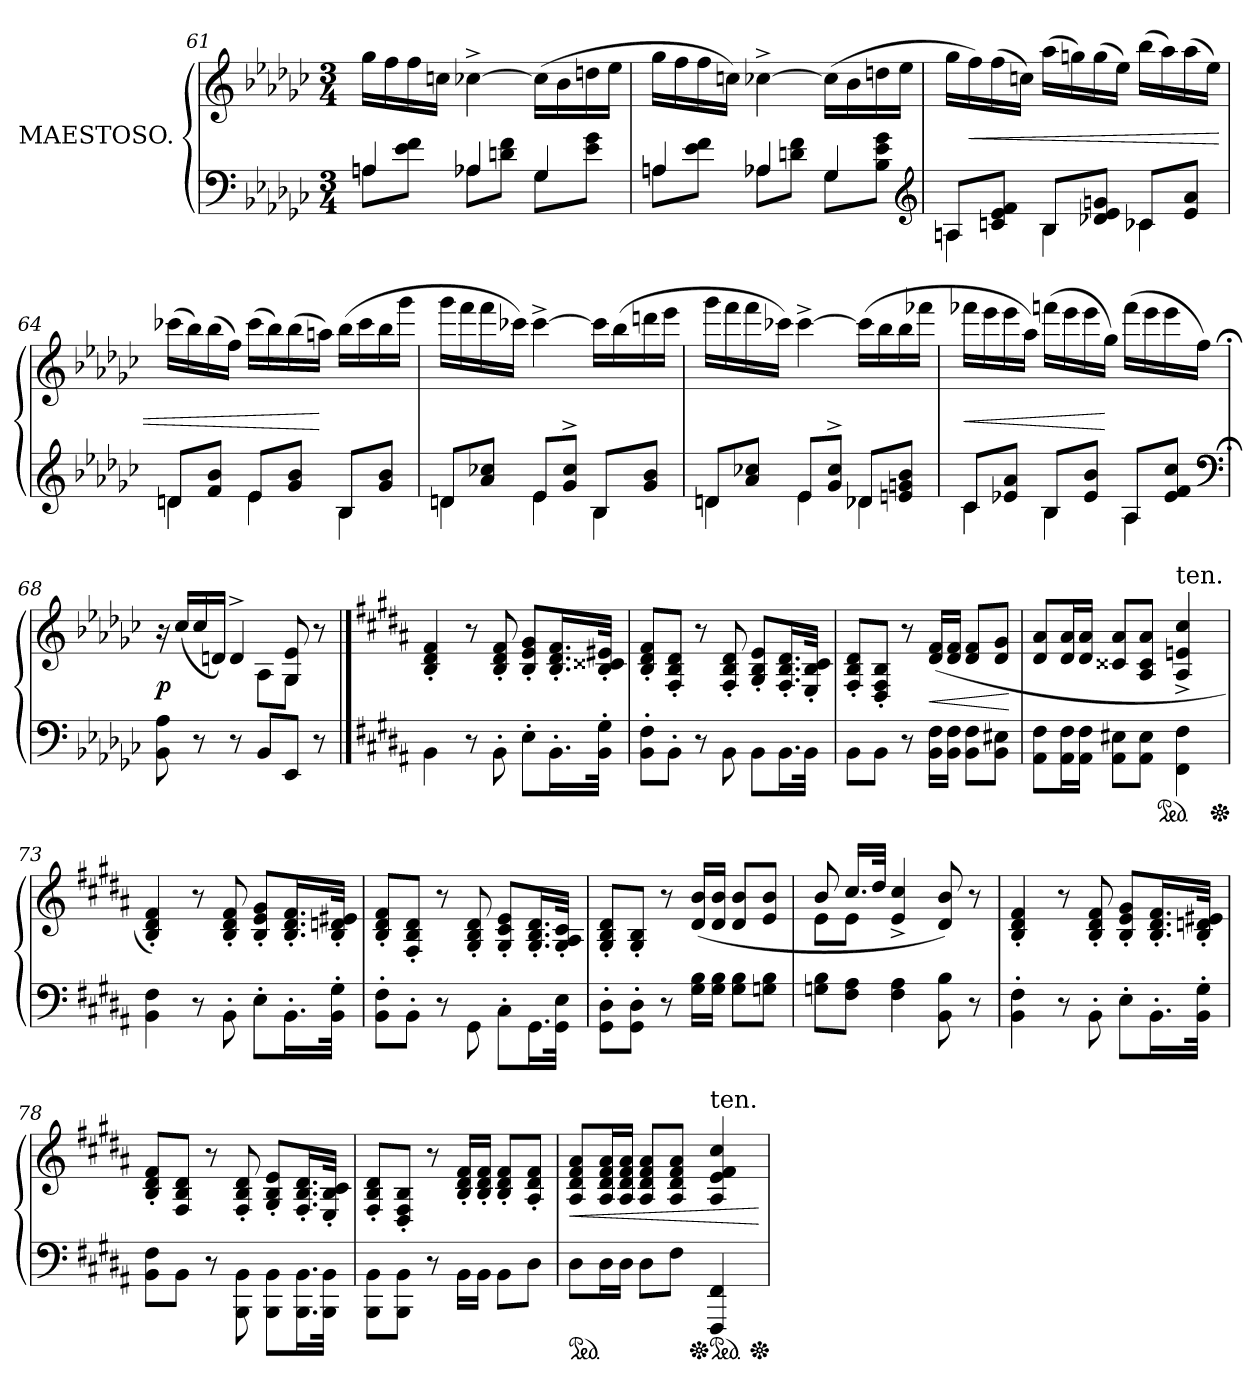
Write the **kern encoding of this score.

**kern	**kern	**dynam
*part1	*part1	*part1
*staff2	*staff1	*staff1/2
*I"MAESTOSO.	*	*
*clefF4	*clefG2	*
*k[b-e-a-d-g-c-]	*k[b-e-a-d-g-c-]	*
*e-:	*e-:	*
*M3/4	*M3/4	*
=61	=61	=61
*^	*	*
4An	8AnL	16gg-LL	.
.	.	16ff	.
.	8e- 8fJ	16ff	.
.	.	16ccnJJ	.
4A-X	8A-XL	[4cc-X^>	.
.	8dn 8fJ	.	.
4G-	8G-L	(16cc-LL]	.
.	.	16b-	.
.	8e- 8g-J	16ddn	.
.	.	16ee-JJ	.
=62	=62	=62	=62
4An	8AnL	16gg-LL	.
.	.	16ff	.
.	8e- 8fJ	16ff	.
.	.	16ccnJJ)	.
4A-X	8A-XL	[4cc-X^>	.
.	8dn 8fJ	.	.
4G-	8G-L	(16cc-LL]	.
.	.	16b-	.
.	8B- 8e- 8g-J	16ddn	.
.	.	16ee-JJ	.
*clefG2	*	*	*
=63	=63	=63	=63
8AnL	4An	16gg-LL	.
.	.	16ff)	<
8cn 8e- 8fJ	.	(16ff	.
.	.	16ccnJJ)	.
8B-L	4B-	(16aa-LL	.
.	.	16ggn)	.
8d-X 8e- 8gnJ	.	(16gg	.
.	.	16ee-JJ)	.
8c-XL	4c-X	(16bb-LL	.
.	.	16aa-)	.
8e- 8a-J	.	(16aa-	.
.	.	16ee-JJ)	.
=64	=64	=64	=64
8dnL	4dn	(16ccc-XLL	.
.	.	16bb-)	.
8f 8b-J	.	(16bb-	.
.	.	16ffJJ)	.
8e-L	4e-	(16ccc-LL	.
.	.	16bb-)	.
8g- 8b-J	.	(16bb-	.
.	.	16aanJJ)	[
8B-L	4B-	(16bb-LL	.
.	.	16ccc-	.
8g- 8b-J	.	16bb-	.
.	.	16ggg-JJ	.
=65	=65	=65	=65
8dnL	4dn	16ggg-LL	.
.	.	16fff	.
8a- 8cc-XJ	.	16fff	.
.	.	16ccc-XJJ)	.
8e-L	4e-	[4ccc-^<	.
8g-^> 8cc-^>J	.	.	.
8B-L	4B-	16ccc-LL]	.
.	.	(16bb-	.
8g- 8b-J	.	16dddn	.
.	.	16eee-JJ	.
=66	=66	=66	=66
8dnL	4dn	16ggg-LL	.
.	.	16fff	.
8a- 8cc-XJ	.	16fff	.
.	.	16ccc-XJJ)	.
8e-L	4e-	[4ccc-^<	.
8g-^> 8cc-^>J	.	.	.
8d-XL	4d-X	(16ccc-LL]	.
.	.	16bb-	.
8en 8gn 8b-J	.	16bb-	.
.	.	16fff-XJJ	.
=67	=67	=67	=67
8c-L	4c-	16fff-XLL	<
.	.	16eee-	.
8e-X 8a-J	.	16eee-	.
.	.	16aa-JJ)	.
8B-L	4B-	(16fffnLL	.
.	.	16eee-	.
8e- 8b-J	.	16eee-	.
.	.	16gg-JJ)	[
8A-L	4A-	(16fffLL	.
.	.	16eee-	.
8e- 8f 8cc-J	.	16eee-	.
.	.	16ffJJ)	.
*v	*v	*	*
*clefF4	*	*
=68;	=68;	=68;
*	*^	*
8BB- 8A-	16r	4.rcyy	p
.	(16cc-LL	.	.
8r	16cc-	.	.
.	16dnJJ)	.	.
8r	4d^<	.	.
8BB-L	.	8A-L	.
8EE-J	8G- 8e-	8G-J	.
8r	8r	8rFyy	.
*	*v	*v	*
==69	==69	==69
*k[f#c#g#d#a#]	*k[f#c#g#d#a#]	*
*	*^	*
!	!LO:TX:a:B:t=meno mosso.	!	!
!	!LO:TX:b:t=sotto voce.	!	!
*	*v	*v	*
4BB\	4B'< 4d#'< 4f#'<	.
8r	8r	.
8BB'>\	8B'< 8d#'< 8f#'<	.
8E'>\L	8B'< 8e'< 8g#'<L	.
16.BB'>\L	16.B'< 16.d#'< 16.f#'<L	.
32BB'>\ 32G#'>\JJk	32B'< 32c##X'< 32e#X'<JJk	.
=70	=70	=70
8BB'<\ 8F#'<\L	8B'> 8d#'> 8f#'>L	.
8BB'<\J	8F#'>/ 8B'>/ 8d#'>/J	.
8r	8r	.
8BB\	8F#'>/ 8B'>/ 8d#'>/	.
8BB\L	8G#'>/ 8B'>/ 8e'>/L	.
16.BB\L	16.F#'>/ 16.B'>/ 16.d#'>/L	.
32BB\JJk	32E'>/ 32B'>/ 32c#'>/JJk	.
=71	=71	=71
8BB\L	8F#'>/ 8B'>/ 8d#'>/L	.
8BB\J	8D#'>/ 8F#'>/ 8B'>/J	.
8r	8r	.
16BB 16F#LL	(>16d# 16f#LL	<
16BB 16F#JJ	16d# 16f#JJ	.
8BB\ 8F#\L	8d# 8f#L	.
8BB\ 8E#X\J	8d# 8g#J	.
.	.	[
=72	=72	=72
*	*^	*
8AA#\ 8F#\L	8d# 8a#L	4..ryy	.
16AA#\ 16F#\L	16d# 16a#L	.	.
16AA#\ 16F#\JJ	16d# 16a#JJ	.	.
8AA#\ 8E#X\L	8c##X 8a#L	.	.
8AA#\ 8E#\J	8A# 8c## 8a#J	.	.
*ped	*	*	*
.	.	4ryy	.
!	!LO:TX:a:t=ten.	!	!
4FF#\ 4F#\	4A#^ 4en^ 4cc#^	.	.
.	.	16ryy	.
*Xped	*	*	*
*	*v	*v	*
=73	=73	=73
4BB 4F#	4B'< 4d#'< 4f#'<)	.
8r	8r	.
8BB'>\	8B'< 8d#'< 8f#'<	.
8E'>\L	8B'< 8e'< 8g#'<L	.
16.BB'>\L	16.B'< 16.d#'< 16.f#'<L	.
32BB'>\ 32G#'>\JJk	32B'< 32dn'< 32e#X'<JJk	.
=74	=74	=74
8BB'>\ 8F#'>\L	8B'> 8d#'> 8f#'>L	.
8BB'>\J	8F#'>/ 8B'>/ 8d#'>/J	.
8r	8r	.
8GG#\	8G#'>/ 8B'>/ 8d#'>/	.
8C#'>\L	8G#'>/ 8c#'>/ 8e'>/L	.
16.GG#\L	16.G#'>/ 16.B'>/ 16.d#'>/L	.
32GG#\ 32E\JJk	32G#'>/ 32A#'>/ 32c#'>/JJk	.
=75	=75	=75
8GG#'\ 8D#'\L	8G#'>/ 8B'>/ 8d#'>/L	.
8GG#'\ 8D#'\J	8G#'>/ 8B'>/J	.
8r	8r	.
16G# 16BLL	(>16d# 16bLL	.
16G# 16BJJ	16d# 16bJJ	.
8G# 8BL	8d# 8bL	.
8Gn 8BJ	8e 8bJ	.
=76	=76	=76
*	*^	*
8Gn 8BL	8b	8eL	.
8F# 8A#J	16.cc#LL	8eJ	.
.	32dd#JJk	.	.
4F# 4A#	4e^< 4cc#^<	2rAyy	.
8BB 8B	8d# 8b)	.	.
8r	8r	.	.
*	*v	*v	*
=77	=77	=77
4BB'>\ 4F#'>\	4B'< 4d#'< 4f#'<	.
8r	8r	.
8BB'>\	8B'< 8d#'< 8f#'<	.
8E'>\L	8B'< 8e'< 8g#'<L	.
16.BB'>\L	16.B'< 16.d#'< 16.f#'<L	.
32BB'>\ 32G#'>\JJk	32B'< 32dn'< 32e#X'<JJk	.
=78	=78	=78
8BB\ 8F#\L	8B'< 8d#'< 8f#'<L	.
8BB\J	8F#/ 8B/ 8d#/J	.
8r	8r	.
8BBB\ 8BB\	8F#'>/ 8B'>/ 8d#'>/	.
8BBB\ 8BB\L	8G#'>/ 8B'>/ 8e'>/L	.
16.BBB\ 16.BB\L	16.F#'>/ 16.B'>/ 16.d#'>/L	.
32BBB\ 32BB\JJk	32E'>/ 32B'>/ 32c#'>/JJk	.
=79	=79	=79
8BBB\ 8BB\L	8F#'>/ 8B'>/ 8d#'>/L	.
8BBB\ 8BB\J	8D#'>/ 8F#'>/ 8B'>/J	.
8r	8r	.
16BB\LL	16B'< 16d#'< 16f#'<LL	.
16BB\JJ	16B'< 16d#'< 16f#'<JJ	.
8BB\L	8B'< 8d#'< 8f#'<L	.
8D#\J	8A#'< 8d#'< 8f#'<J	.
=80	=80	=80
*ped	*	*
*	*^	*
8D#L	8A# 8d# 8f# 8a#L	4..ryy	<
16D#L	16A# 16d# 16f# 16a#L	.	.
16D#JJ	16A# 16d# 16f# 16a#JJ	.	.
8D#L	8A# 8d# 8f# 8a#L	.	.
8F#J	8A# 8d# 8f# 8a#J	.	.
*Xped	*	*	*
.	.	4ryy	.
!	!LO:TX:a:t=ten.	!	!
*ped	*	*	*
4FFF# 4FF#	4A# 4e 4f# 4cc#	.	.
.	.	16ryy	.
.	.	.	[
*Xped	*	*	*
*	*v	*v	*
=	=	=
*-	*-	*-
